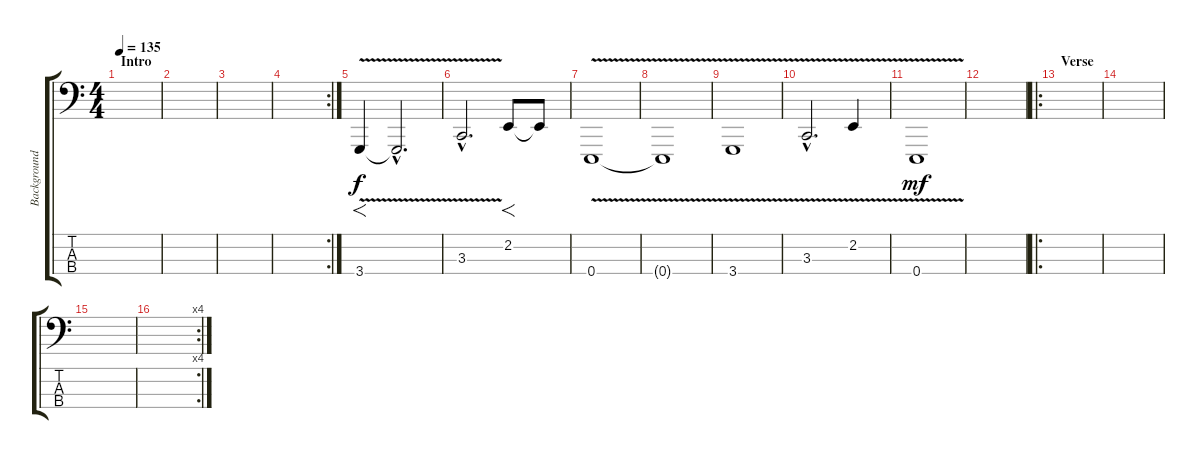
\track ("Background" "Background") {instrument cello}
\staff {score tabs}
\tuning (G2 D2 A1 E1) {hide}
\ts (4 4)
\section ("" "Intro")
\tempo 135
\clef f4
\ks c
|
|
|
\rc 2
|
3.4{v}.4{f} 3.4{hac t}.2{d} |
3.3{v hac}.2{d} 2.2.8{f} 2.2{t}.8 |
0.4{v}.1 |
0.4{t}.1 |
3.4{v}.1 |
3.3{v hac}.2{d} 2.2{v}.4 |
0.4{v}.1{dy mf} |
|
\ro
\section ("" "Verse")
|
|
|
\rc 4
